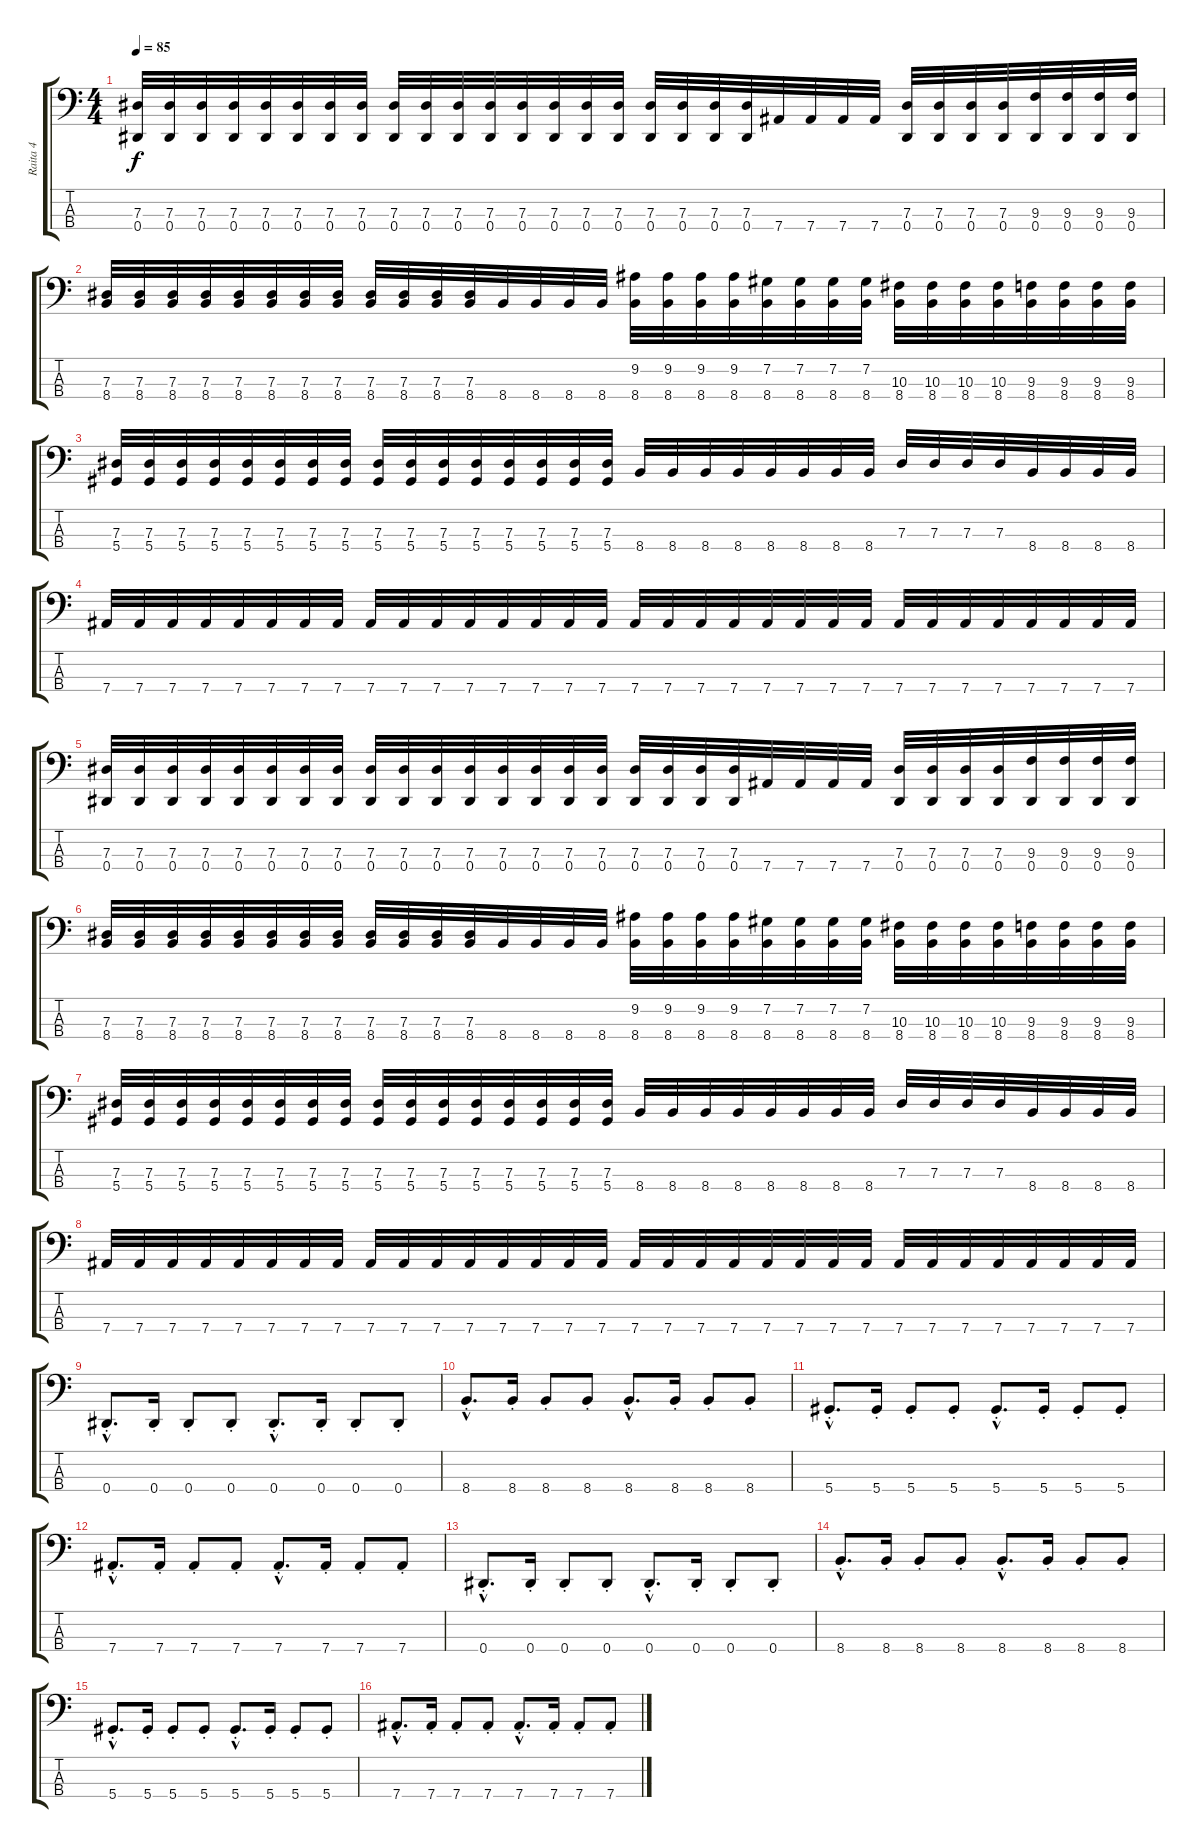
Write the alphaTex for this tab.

\track ("Raita 4" "Raita 4") {instrument electricbassfinger}
\staff {score tabs}
\tuning (Gb2 Db2 Ab1 Eb1) {hide}
\ts (4 4)
\tempo 85
\clef f4
\ks c
(7.3 0.4).32{dy f} (7.3 0.4).32 (7.3 0.4).32 (7.3 0.4).32 (7.3 0.4).32 (7.3 0.4).32 (7.3 0.4).32 (7.3 0.4).32 (7.3 0.4).32 (7.3 0.4).32 (7.3 0.4).32 (7.3 0.4).32 (7.3 0.4).32 (7.3 0.4).32 (7.3 0.4).32 (7.3 0.4).32 (7.3 0.4).32 (7.3 0.4).32 (7.3 0.4).32 (7.3 0.4).32 7.4.32 7.4.32 7.4.32 7.4.32 (7.3 0.4).32 (7.3 0.4).32 (7.3 0.4).32 (7.3 0.4).32 (9.3 0.4).32 (9.3 0.4).32 (9.3 0.4).32 (9.3 0.4).32 |
(7.3 8.4).32 (7.3 8.4).32 (7.3 8.4).32 (7.3 8.4).32 (7.3 8.4).32 (7.3 8.4).32 (7.3 8.4).32 (7.3 8.4).32 (7.3 8.4).32 (7.3 8.4).32 (7.3 8.4).32 (7.3 8.4).32 8.4.32 8.4.32 8.4.32 8.4.32 (9.2 8.4).32 (9.2 8.4).32 (9.2 8.4).32 (9.2 8.4).32 (7.2 8.4).32 (7.2 8.4).32 (7.2 8.4).32 (7.2 8.4).32 (10.3 8.4).32 (10.3 8.4).32 (10.3 8.4).32 (10.3 8.4).32 (9.3 8.4).32 (9.3 8.4).32 (9.3 8.4).32 (9.3 8.4).32 |
(7.3 5.4).32 (7.3 5.4).32 (7.3 5.4).32 (7.3 5.4).32 (7.3 5.4).32 (7.3 5.4).32 (7.3 5.4).32 (7.3 5.4).32 (7.3 5.4).32 (7.3 5.4).32 (7.3 5.4).32 (7.3 5.4).32 (7.3 5.4).32 (7.3 5.4).32 (7.3 5.4).32 (7.3 5.4).32 8.4.32 8.4.32 8.4.32 8.4.32 8.4.32 8.4.32 8.4.32 8.4.32 7.3.32 7.3.32 7.3.32 7.3.32 8.4.32 8.4.32 8.4.32 8.4.32 |
7.4.32 7.4.32 7.4.32 7.4.32 7.4.32 7.4.32 7.4.32 7.4.32 7.4.32 7.4.32 7.4.32 7.4.32 7.4.32 7.4.32 7.4.32 7.4.32 7.4.32 7.4.32 7.4.32 7.4.32 7.4.32 7.4.32 7.4.32 7.4.32 7.4.32 7.4.32 7.4.32 7.4.32 7.4.32 7.4.32 7.4.32 7.4.32 |
(7.3 0.4).32 (7.3 0.4).32 (7.3 0.4).32 (7.3 0.4).32 (7.3 0.4).32 (7.3 0.4).32 (7.3 0.4).32 (7.3 0.4).32 (7.3 0.4).32 (7.3 0.4).32 (7.3 0.4).32 (7.3 0.4).32 (7.3 0.4).32 (7.3 0.4).32 (7.3 0.4).32 (7.3 0.4).32 (7.3 0.4).32 (7.3 0.4).32 (7.3 0.4).32 (7.3 0.4).32 7.4.32 7.4.32 7.4.32 7.4.32 (7.3 0.4).32 (7.3 0.4).32 (7.3 0.4).32 (7.3 0.4).32 (9.3 0.4).32 (9.3 0.4).32 (9.3 0.4).32 (9.3 0.4).32 |
(7.3 8.4).32 (7.3 8.4).32 (7.3 8.4).32 (7.3 8.4).32 (7.3 8.4).32 (7.3 8.4).32 (7.3 8.4).32 (7.3 8.4).32 (7.3 8.4).32 (7.3 8.4).32 (7.3 8.4).32 (7.3 8.4).32 8.4.32 8.4.32 8.4.32 8.4.32 (9.2 8.4).32 (9.2 8.4).32 (9.2 8.4).32 (9.2 8.4).32 (7.2 8.4).32 (7.2 8.4).32 (7.2 8.4).32 (7.2 8.4).32 (10.3 8.4).32 (10.3 8.4).32 (10.3 8.4).32 (10.3 8.4).32 (9.3 8.4).32 (9.3 8.4).32 (9.3 8.4).32 (9.3 8.4).32 |
(7.3 5.4).32 (7.3 5.4).32 (7.3 5.4).32 (7.3 5.4).32 (7.3 5.4).32 (7.3 5.4).32 (7.3 5.4).32 (7.3 5.4).32 (7.3 5.4).32 (7.3 5.4).32 (7.3 5.4).32 (7.3 5.4).32 (7.3 5.4).32 (7.3 5.4).32 (7.3 5.4).32 (7.3 5.4).32 8.4.32 8.4.32 8.4.32 8.4.32 8.4.32 8.4.32 8.4.32 8.4.32 7.3.32 7.3.32 7.3.32 7.3.32 8.4.32 8.4.32 8.4.32 8.4.32 |
7.4.32 7.4.32 7.4.32 7.4.32 7.4.32 7.4.32 7.4.32 7.4.32 7.4.32 7.4.32 7.4.32 7.4.32 7.4.32 7.4.32 7.4.32 7.4.32 7.4.32 7.4.32 7.4.32 7.4.32 7.4.32 7.4.32 7.4.32 7.4.32 7.4.32 7.4.32 7.4.32 7.4.32 7.4.32 7.4.32 7.4.32 7.4.32 |
0.4{hac st}.8{d} 0.4{st}.16 0.4{st}.8 0.4{st}.8 0.4{hac st}.8{d} 0.4{st}.16 0.4{st}.8 0.4{st}.8 |
8.4{hac st}.8{d} 8.4{st}.16 8.4{st}.8 8.4{st}.8 8.4{hac st}.8{d} 8.4{st}.16 8.4{st}.8 8.4{st}.8 |
5.4{hac st}.8{d} 5.4{st}.16 5.4{st}.8 5.4{st}.8 5.4{hac st}.8{d} 5.4{st}.16 5.4{st}.8 5.4{st}.8 |
7.4{hac st}.8{d} 7.4{st}.16 7.4{st}.8 7.4{st}.8 7.4{hac st}.8{d} 7.4{st}.16 7.4{st}.8 7.4{st}.8 |
0.4{hac st}.8{d} 0.4{st}.16 0.4{st}.8 0.4{st}.8 0.4{hac st}.8{d} 0.4{st}.16 0.4{st}.8 0.4{st}.8 |
8.4{hac st}.8{d} 8.4{st}.16 8.4{st}.8 8.4{st}.8 8.4{hac st}.8{d} 8.4{st}.16 8.4{st}.8 8.4{st}.8 |
5.4{hac st}.8{d} 5.4{st}.16 5.4{st}.8 5.4{st}.8 5.4{hac st}.8{d} 5.4{st}.16 5.4{st}.8 5.4{st}.8 |
7.4{hac st}.8{d} 7.4{st}.16 7.4{st}.8 7.4{st}.8 7.4{hac st}.8{d} 7.4{st}.16 7.4{st}.8 7.4{st}.8
